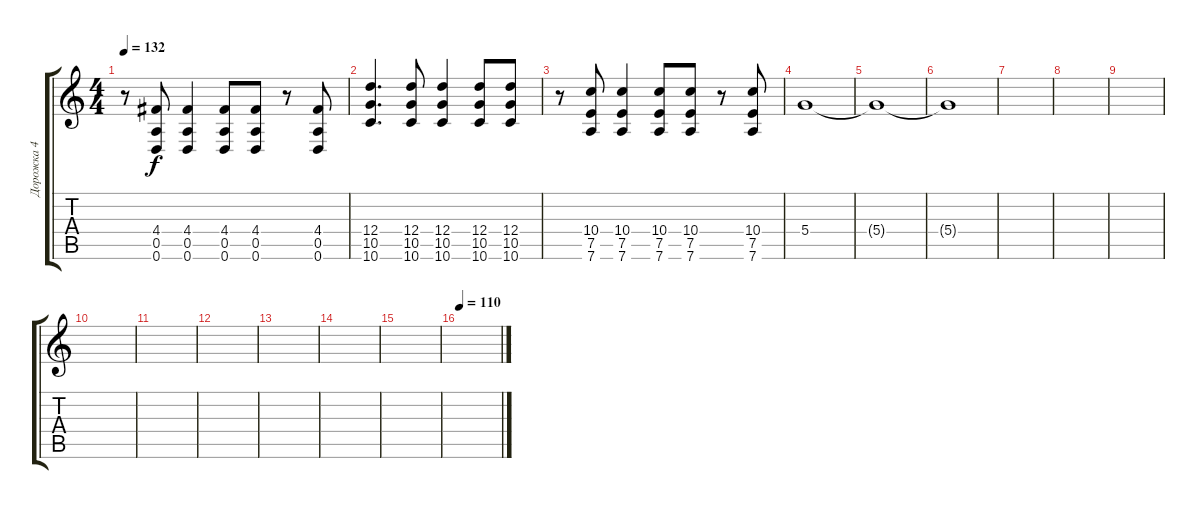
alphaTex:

\track ("Дорожка 4" "Дорожка 4") {instrument overdrivenguitar}
\staff {score tabs}
\tuning (D4 B3 G3 D3 A2 D2) {hide}
\ts (4 4)
\tempo 132
\clef g2
\ks c
r.8{dy f} (4.4 0.5 0.6).8 (4.4 0.5 0.6).4 (4.4 0.5 0.6).8 (4.4 0.5 0.6).8 r.8 (4.4 0.5 0.6).8 |
(12.4 10.5 10.6).4{d} (12.4 10.5 10.6).8 (12.4 10.5 10.6).4 (12.4 10.5 10.6).8 (12.4 10.5 10.6).8 |
r.8 (10.4 7.5 7.6).8 (10.4 7.5 7.6).4 (10.4 7.5 7.6).8 (10.4 7.5 7.6).8 r.8 (10.4 7.5 7.6).8 |
5.4.1 |
5.4{t}.1 |
5.4{t}.1 |
|
|
|
|
|
|
|
|
|
\tempo 110
